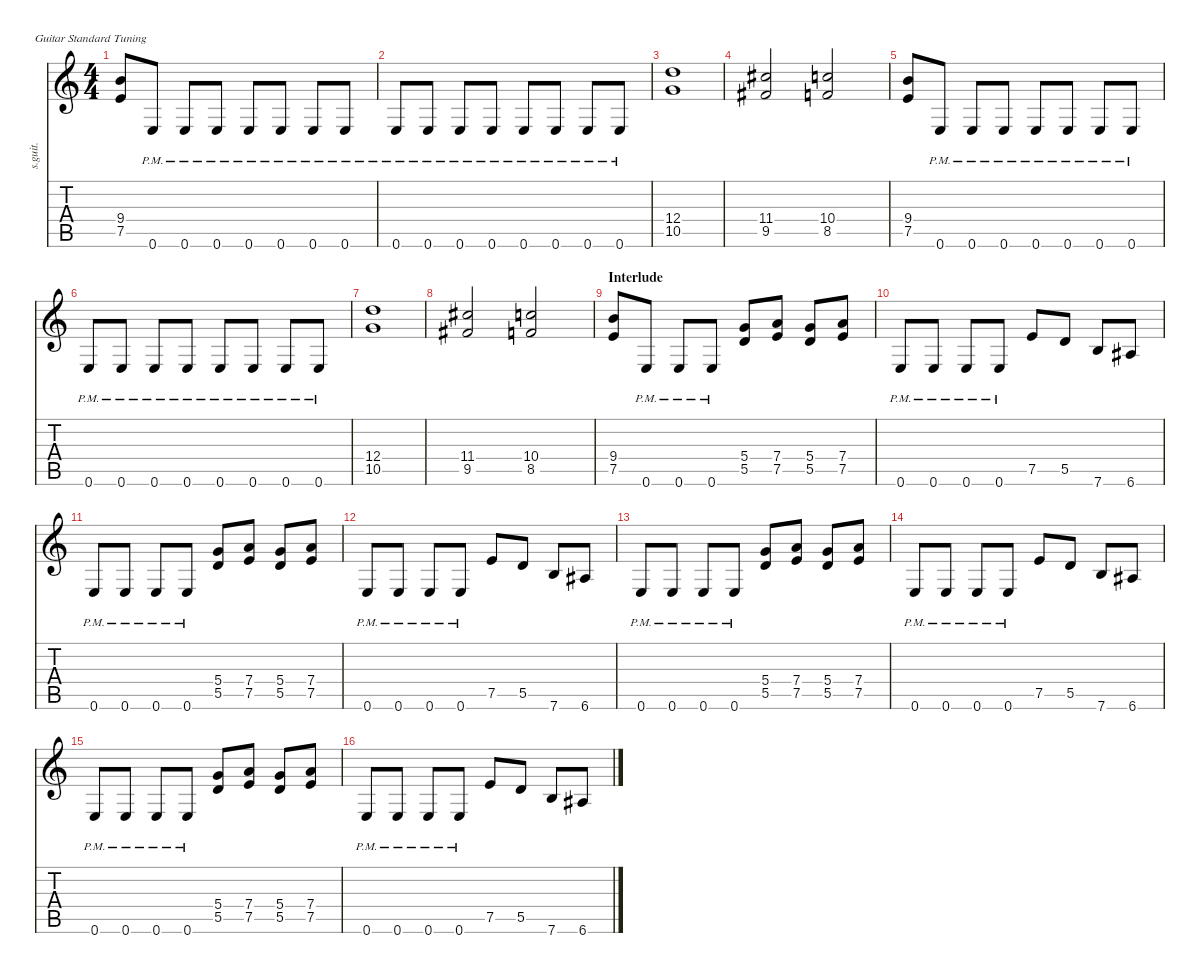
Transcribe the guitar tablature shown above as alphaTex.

\defaultSystemsLayout 4
\hideDynamics
\bracketExtendMode nobrackets
\track ("James Hetfield - Rhythm Guitar" "s.guit.") {instrument distortionguitar}
\staff {score tabs}
\tuning (E4 B3 G3 D3 A2 E2)
\ts (4 4)
\tempo (140 hide)
\clef g2
\ks c
(9.4 7.5).8{lyrics (0 "") lyrics (1 "") lyrics (2 "") lyrics (3 "") lyrics (4 "") dy f} 0.6{pm}.8{lyrics (0 "") lyrics (1 "") lyrics (2 "") lyrics (3 "") lyrics (4 "")} 0.6{pm}.8{lyrics (0 "") lyrics (1 "") lyrics (2 "") lyrics (3 "") lyrics (4 "")} 0.6{pm}.8{lyrics (0 "") lyrics (1 "") lyrics (2 "") lyrics (3 "") lyrics (4 "")} 0.6{pm}.8{lyrics (0 "") lyrics (1 "") lyrics (2 "") lyrics (3 "") lyrics (4 "")} 0.6{pm}.8{lyrics (0 "") lyrics (1 "") lyrics (2 "") lyrics (3 "") lyrics (4 "")} 0.6{pm}.8{lyrics (0 "") lyrics (1 "") lyrics (2 "") lyrics (3 "") lyrics (4 "")} 0.6{pm}.8{lyrics (0 "") lyrics (1 "") lyrics (2 "") lyrics (3 "") lyrics (4 "")} |
0.6{pm}.8{lyrics (0 "") lyrics (1 "") lyrics (2 "") lyrics (3 "") lyrics (4 "")} 0.6{pm}.8{lyrics (0 "") lyrics (1 "") lyrics (2 "") lyrics (3 "") lyrics (4 "")} 0.6{pm}.8{lyrics (0 "") lyrics (1 "") lyrics (2 "") lyrics (3 "") lyrics (4 "")} 0.6{pm}.8{lyrics (0 "") lyrics (1 "") lyrics (2 "") lyrics (3 "") lyrics (4 "")} 0.6{pm}.8{lyrics (0 "") lyrics (1 "") lyrics (2 "") lyrics (3 "") lyrics (4 "")} 0.6{pm}.8{lyrics (0 "") lyrics (1 "") lyrics (2 "") lyrics (3 "") lyrics (4 "")} 0.6{pm}.8{lyrics (0 "") lyrics (1 "") lyrics (2 "") lyrics (3 "") lyrics (4 "")} 0.6{pm}.8{lyrics (0 "") lyrics (1 "") lyrics (2 "") lyrics (3 "") lyrics (4 "")} |
(12.4 10.5).1{lyrics (0 "") lyrics (1 "") lyrics (2 "") lyrics (3 "") lyrics (4 "")} |
(11.4{acc #} 9.5{acc #}).2{lyrics (0 "") lyrics (1 "") lyrics (2 "") lyrics (3 "") lyrics (4 "")} (10.4 8.5).2{lyrics (0 "") lyrics (1 "") lyrics (2 "") lyrics (3 "") lyrics (4 "")} |
(9.4 7.5).8{lyrics (0 "") lyrics (1 "") lyrics (2 "") lyrics (3 "") lyrics (4 "")} 0.6{pm}.8{lyrics (0 "") lyrics (1 "") lyrics (2 "") lyrics (3 "") lyrics (4 "")} 0.6{pm}.8{lyrics (0 "") lyrics (1 "") lyrics (2 "") lyrics (3 "") lyrics (4 "")} 0.6{pm}.8{lyrics (0 "") lyrics (1 "") lyrics (2 "") lyrics (3 "") lyrics (4 "")} 0.6{pm}.8{lyrics (0 "") lyrics (1 "") lyrics (2 "") lyrics (3 "") lyrics (4 "")} 0.6{pm}.8{lyrics (0 "") lyrics (1 "") lyrics (2 "") lyrics (3 "") lyrics (4 "")} 0.6{pm}.8{lyrics (0 "") lyrics (1 "") lyrics (2 "") lyrics (3 "") lyrics (4 "")} 0.6{pm}.8{lyrics (0 "") lyrics (1 "") lyrics (2 "") lyrics (3 "") lyrics (4 "")} |
0.6{pm}.8{lyrics (0 "") lyrics (1 "") lyrics (2 "") lyrics (3 "") lyrics (4 "")} 0.6{pm}.8{lyrics (0 "") lyrics (1 "") lyrics (2 "") lyrics (3 "") lyrics (4 "")} 0.6{pm}.8{lyrics (0 "") lyrics (1 "") lyrics (2 "") lyrics (3 "") lyrics (4 "")} 0.6{pm}.8{lyrics (0 "") lyrics (1 "") lyrics (2 "") lyrics (3 "") lyrics (4 "")} 0.6{pm}.8{lyrics (0 "") lyrics (1 "") lyrics (2 "") lyrics (3 "") lyrics (4 "")} 0.6{pm}.8{lyrics (0 "") lyrics (1 "") lyrics (2 "") lyrics (3 "") lyrics (4 "")} 0.6{pm}.8{lyrics (0 "") lyrics (1 "") lyrics (2 "") lyrics (3 "") lyrics (4 "")} 0.6{pm}.8{lyrics (0 "") lyrics (1 "") lyrics (2 "") lyrics (3 "") lyrics (4 "")} |
(12.4 10.5).1{lyrics (0 "") lyrics (1 "") lyrics (2 "") lyrics (3 "") lyrics (4 "")} |
(11.4{acc #} 9.5{acc #}).2{lyrics (0 "") lyrics (1 "") lyrics (2 "") lyrics (3 "") lyrics (4 "")} (10.4 8.5).2{lyrics (0 "") lyrics (1 "") lyrics (2 "") lyrics (3 "") lyrics (4 "")} |
\section ("" "Interlude")
(9.4 7.5).8{lyrics (0 "") lyrics (1 "") lyrics (2 "") lyrics (3 "") lyrics (4 "")} 0.6{pm}.8{lyrics (0 "") lyrics (1 "") lyrics (2 "") lyrics (3 "") lyrics (4 "")} 0.6{pm}.8{lyrics (0 "") lyrics (1 "") lyrics (2 "") lyrics (3 "") lyrics (4 "")} 0.6{pm}.8{lyrics (0 "") lyrics (1 "") lyrics (2 "") lyrics (3 "") lyrics (4 "")} (5.4 5.5).8{lyrics (0 "") lyrics (1 "") lyrics (2 "") lyrics (3 "") lyrics (4 "")} (7.4 7.5).8{lyrics (0 "") lyrics (1 "") lyrics (2 "") lyrics (3 "") lyrics (4 "")} (5.4 5.5).8{lyrics (0 "") lyrics (1 "") lyrics (2 "") lyrics (3 "") lyrics (4 "")} (7.4 7.5).8{lyrics (0 "") lyrics (1 "") lyrics (2 "") lyrics (3 "") lyrics (4 "")} |
0.6{pm}.8{lyrics (0 "") lyrics (1 "") lyrics (2 "") lyrics (3 "") lyrics (4 "")} 0.6{pm}.8{lyrics (0 "") lyrics (1 "") lyrics (2 "") lyrics (3 "") lyrics (4 "")} 0.6{pm}.8{lyrics (0 "") lyrics (1 "") lyrics (2 "") lyrics (3 "") lyrics (4 "")} 0.6{pm}.8{lyrics (0 "") lyrics (1 "") lyrics (2 "") lyrics (3 "") lyrics (4 "")} 7.5.8{lyrics (0 "") lyrics (1 "") lyrics (2 "") lyrics (3 "") lyrics (4 "")} 5.5.8{lyrics (0 "") lyrics (1 "") lyrics (2 "") lyrics (3 "") lyrics (4 "")} 7.6.8{lyrics (0 "") lyrics (1 "") lyrics (2 "") lyrics (3 "") lyrics (4 "")} 6.6{acc #}.8{lyrics (0 "") lyrics (1 "") lyrics (2 "") lyrics (3 "") lyrics (4 "")} |
0.6{pm}.8{lyrics (0 "") lyrics (1 "") lyrics (2 "") lyrics (3 "") lyrics (4 "")} 0.6{pm}.8{lyrics (0 "") lyrics (1 "") lyrics (2 "") lyrics (3 "") lyrics (4 "")} 0.6{pm}.8{lyrics (0 "") lyrics (1 "") lyrics (2 "") lyrics (3 "") lyrics (4 "")} 0.6{pm}.8{lyrics (0 "") lyrics (1 "") lyrics (2 "") lyrics (3 "") lyrics (4 "")} (5.4 5.5).8{lyrics (0 "") lyrics (1 "") lyrics (2 "") lyrics (3 "") lyrics (4 "")} (7.4 7.5).8{lyrics (0 "") lyrics (1 "") lyrics (2 "") lyrics (3 "") lyrics (4 "")} (5.4 5.5).8{lyrics (0 "") lyrics (1 "") lyrics (2 "") lyrics (3 "") lyrics (4 "")} (7.4 7.5).8{lyrics (0 "") lyrics (1 "") lyrics (2 "") lyrics (3 "") lyrics (4 "")} |
0.6{pm}.8{lyrics (0 "") lyrics (1 "") lyrics (2 "") lyrics (3 "") lyrics (4 "")} 0.6{pm}.8{lyrics (0 "") lyrics (1 "") lyrics (2 "") lyrics (3 "") lyrics (4 "")} 0.6{pm}.8{lyrics (0 "") lyrics (1 "") lyrics (2 "") lyrics (3 "") lyrics (4 "")} 0.6{pm}.8{lyrics (0 "") lyrics (1 "") lyrics (2 "") lyrics (3 "") lyrics (4 "")} 7.5.8{lyrics (0 "") lyrics (1 "") lyrics (2 "") lyrics (3 "") lyrics (4 "")} 5.5.8{lyrics (0 "") lyrics (1 "") lyrics (2 "") lyrics (3 "") lyrics (4 "")} 7.6.8{lyrics (0 "") lyrics (1 "") lyrics (2 "") lyrics (3 "") lyrics (4 "")} 6.6{acc #}.8{lyrics (0 "") lyrics (1 "") lyrics (2 "") lyrics (3 "") lyrics (4 "")} |
0.6{pm}.8{lyrics (0 "") lyrics (1 "") lyrics (2 "") lyrics (3 "") lyrics (4 "")} 0.6{pm}.8{lyrics (0 "") lyrics (1 "") lyrics (2 "") lyrics (3 "") lyrics (4 "")} 0.6{pm}.8{lyrics (0 "") lyrics (1 "") lyrics (2 "") lyrics (3 "") lyrics (4 "")} 0.6{pm}.8{lyrics (0 "") lyrics (1 "") lyrics (2 "") lyrics (3 "") lyrics (4 "")} (5.4 5.5).8{lyrics (0 "") lyrics (1 "") lyrics (2 "") lyrics (3 "") lyrics (4 "")} (7.4 7.5).8{lyrics (0 "") lyrics (1 "") lyrics (2 "") lyrics (3 "") lyrics (4 "")} (5.4 5.5).8{lyrics (0 "") lyrics (1 "") lyrics (2 "") lyrics (3 "") lyrics (4 "")} (7.4 7.5).8{lyrics (0 "") lyrics (1 "") lyrics (2 "") lyrics (3 "") lyrics (4 "")} |
0.6{pm}.8{lyrics (0 "") lyrics (1 "") lyrics (2 "") lyrics (3 "") lyrics (4 "")} 0.6{pm}.8{lyrics (0 "") lyrics (1 "") lyrics (2 "") lyrics (3 "") lyrics (4 "")} 0.6{pm}.8{lyrics (0 "") lyrics (1 "") lyrics (2 "") lyrics (3 "") lyrics (4 "")} 0.6{pm}.8{lyrics (0 "") lyrics (1 "") lyrics (2 "") lyrics (3 "") lyrics (4 "")} 7.5.8{lyrics (0 "") lyrics (1 "") lyrics (2 "") lyrics (3 "") lyrics (4 "")} 5.5.8{lyrics (0 "") lyrics (1 "") lyrics (2 "") lyrics (3 "") lyrics (4 "")} 7.6.8{lyrics (0 "") lyrics (1 "") lyrics (2 "") lyrics (3 "") lyrics (4 "")} 6.6{acc #}.8{lyrics (0 "") lyrics (1 "") lyrics (2 "") lyrics (3 "") lyrics (4 "")} |
0.6{pm}.8{lyrics (0 "") lyrics (1 "") lyrics (2 "") lyrics (3 "") lyrics (4 "")} 0.6{pm}.8{lyrics (0 "") lyrics (1 "") lyrics (2 "") lyrics (3 "") lyrics (4 "")} 0.6{pm}.8{lyrics (0 "") lyrics (1 "") lyrics (2 "") lyrics (3 "") lyrics (4 "")} 0.6{pm}.8{lyrics (0 "") lyrics (1 "") lyrics (2 "") lyrics (3 "") lyrics (4 "")} (5.4 5.5).8{lyrics (0 "") lyrics (1 "") lyrics (2 "") lyrics (3 "") lyrics (4 "")} (7.4 7.5).8{lyrics (0 "") lyrics (1 "") lyrics (2 "") lyrics (3 "") lyrics (4 "")} (5.4 5.5).8{lyrics (0 "") lyrics (1 "") lyrics (2 "") lyrics (3 "") lyrics (4 "")} (7.4 7.5).8{lyrics (0 "") lyrics (1 "") lyrics (2 "") lyrics (3 "") lyrics (4 "")} |
0.6{pm}.8{lyrics (0 "") lyrics (1 "") lyrics (2 "") lyrics (3 "") lyrics (4 "")} 0.6{pm}.8{lyrics (0 "") lyrics (1 "") lyrics (2 "") lyrics (3 "") lyrics (4 "")} 0.6{pm}.8{lyrics (0 "") lyrics (1 "") lyrics (2 "") lyrics (3 "") lyrics (4 "")} 0.6{pm}.8{lyrics (0 "") lyrics (1 "") lyrics (2 "") lyrics (3 "") lyrics (4 "")} 7.5.8{lyrics (0 "") lyrics (1 "") lyrics (2 "") lyrics (3 "") lyrics (4 "")} 5.5.8{lyrics (0 "") lyrics (1 "") lyrics (2 "") lyrics (3 "") lyrics (4 "")} 7.6.8{lyrics (0 "") lyrics (1 "") lyrics (2 "") lyrics (3 "") lyrics (4 "")} 6.6{acc #}.8{lyrics (0 "") lyrics (1 "") lyrics (2 "") lyrics (3 "") lyrics (4 "")}
